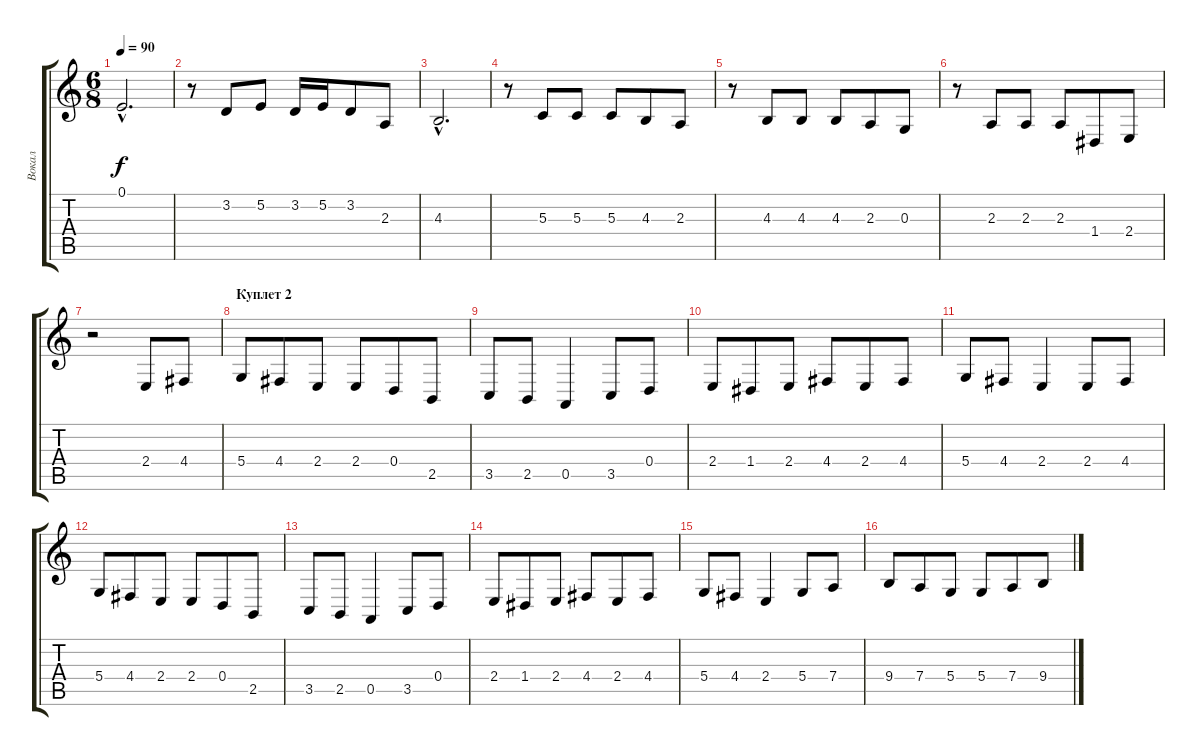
\track ("Вокал" "Вокал") {instrument clarinet}
\staff {score tabs}
\tuning (E4 B3 G3 D3 A2 E2) {hide}
\ts (6 8)
\tempo 90
\clef g2
\ks c
0.1{hac}.2{d dy f} |
r.8 3.2.8 5.2.8 3.2.16 5.2.16 3.2.8 2.3.8 |
4.3{hac}.2{d} |
r.8 5.3.8 5.3.8 5.3.8 4.3.8 2.3.8 |
r.8 4.3.8 4.3.8 4.3.8 2.3.8 0.3.8 |
r.8 2.3.8 2.3.8 2.3.8 1.4.8 2.4.8 |
r.2 2.4.8 4.4.8 |
\section ("" "Куплет 2")
5.4.8 4.4.8 2.4.8 2.4.8 0.4.8 2.5.8 |
3.5.8 2.5.8 0.5.4 3.5.8 0.4.8 |
2.4.8 1.4.8 2.4.8 4.4.8 2.4.8 4.4.8 |
5.4.8 4.4.8 2.4.4 2.4.8 4.4.8 |
5.4.8 4.4.8 2.4.8 2.4.8 0.4.8 2.5.8 |
3.5.8 2.5.8 0.5.4 3.5.8 0.4.8 |
2.4.8 1.4.8 2.4.8 4.4.8 2.4.8 4.4.8 |
5.4.8 4.4.8 2.4.4 5.4.8 7.4.8 |
9.4.8 7.4.8 5.4.8 5.4.8 7.4.8 9.4.8
